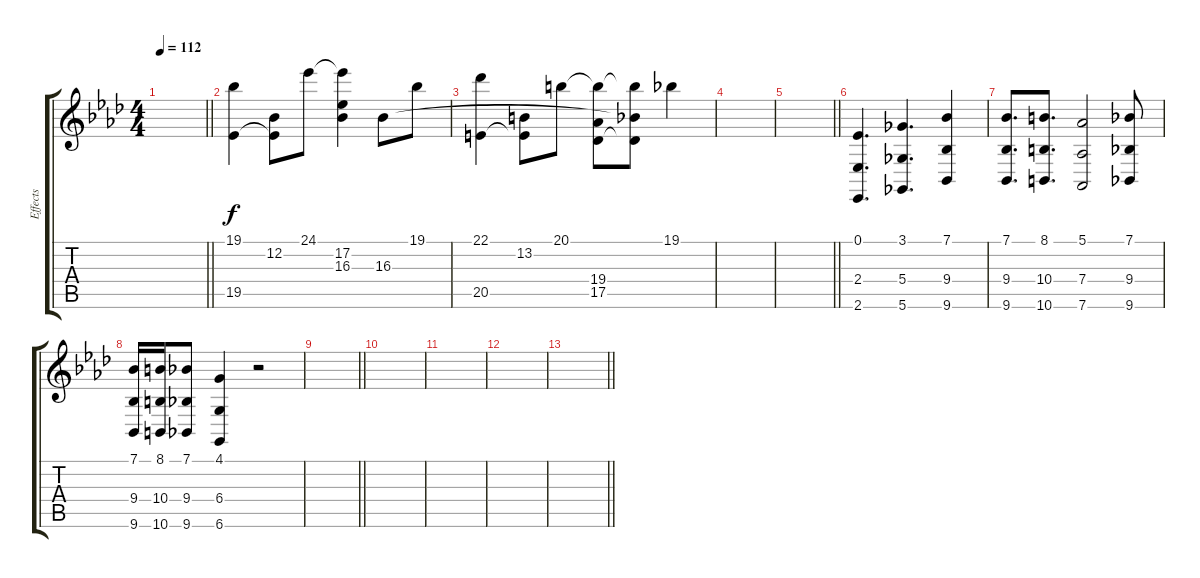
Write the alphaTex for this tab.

\track ("Effects" "Effects") {instrument stringensemble1}
\staff {score tabs}
\tuning (Eb4 Bb3 Gb3 Db3 Ab2 Db2) {hide}
\ts (4 4)
\tempo 112
\clef g2
\barLineRight lightlight
\ks ab
|
(19.1 19.5).4{instrument musicbox} (12.2 19.5{t}).8 24.1.8 (24.1{t} 17.2 16.3{t}).4 16.3.8 19.1.8 |
(22.1 20.5).4{instrument musicbox} (13.2 20.5{t}).8 20.1.8 (20.1{t} 19.4 17.5).8 (20.1{t} 16.3{t} 17.5{t}).8 19.1.4 |
|
\barLineRight lightlight
|
(0.1 2.4 2.6).4{d instrument synthstrings1} (3.1 5.4 5.6).4{d} (7.1 9.4 9.6).4 |
(7.1 9.4 9.6).8{d} (8.1 10.4 10.6).8{d} (5.1 7.4 7.6).2 (7.1 9.4 9.6).8 |
(7.1 9.4 9.6).16 (8.1 10.4 10.6).16 (7.1 9.4 9.6).8 (4.1 6.4 6.6).4 r.2 |
\barLineRight lightlight
|
|
|
|
\barLineRight lightlight
